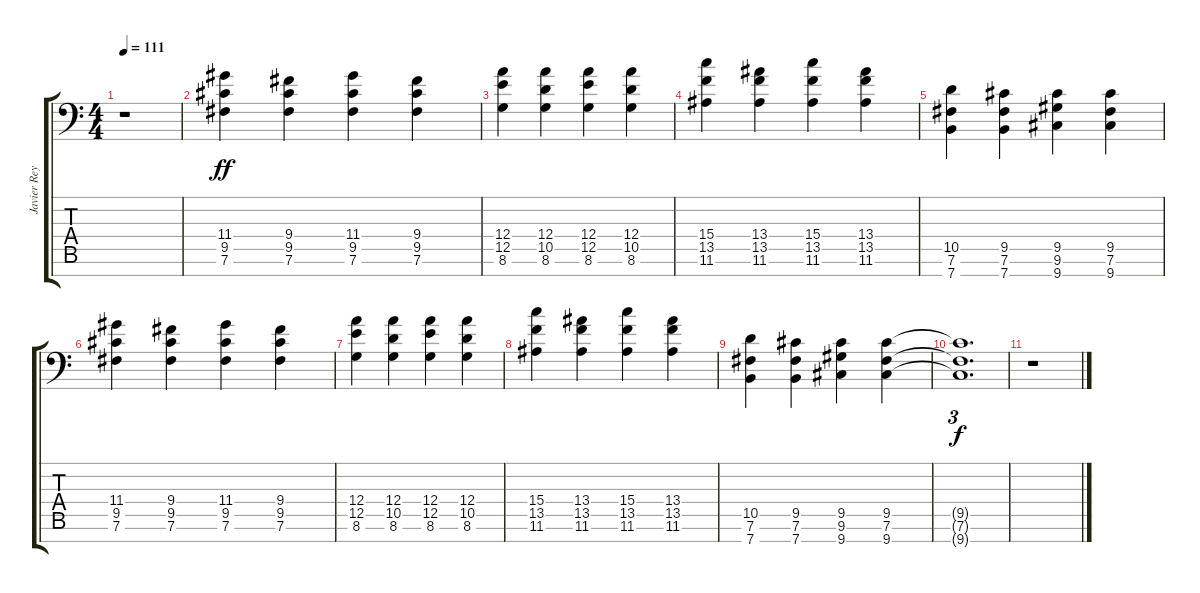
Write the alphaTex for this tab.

\track ("Javier Reyes" "Javier Rey") {instrument distortionguitar}
\staff {score tabs}
\tuning (B3 G3 D3 A2 E2 B1 E1) {hide}
\ts (4 4)
\tempo 111
\clef f4
\ks c
r.1{dy ff} |
(11.4 9.5 7.6).4 (9.4 9.5 7.6).4 (11.4 9.5 7.6).4 (9.4 9.5 7.6).4 |
(12.4 12.5 8.6).4 (12.4 10.5 8.6).4 (12.4 12.5 8.6).4 (12.4 10.5 8.6).4 |
(15.4 13.5 11.6).4 (13.4 13.5 11.6).4 (15.4 13.5 11.6).4 (13.4 13.5 11.6).4 |
(10.5 7.6 7.7).4 (9.5 7.6 7.7).4 (9.5 9.6 9.7).4 (9.5 7.6 9.7).4 |
(11.4 9.5 7.6).4 (9.4 9.5 7.6).4 (11.4 9.5 7.6).4 (9.4 9.5 7.6).4 |
(12.4 12.5 8.6).4 (12.4 10.5 8.6).4 (12.4 12.5 8.6).4 (12.4 10.5 8.6).4 |
(15.4 13.5 11.6).4 (13.4 13.5 11.6).4 (15.4 13.5 11.6).4 (13.4 13.5 11.6).4 |
(10.5 7.6 7.7).4 (9.5 7.6 7.7).4 (9.5 9.6 9.7).4 (9.5 7.6 9.7).4 |
(9.5{t} 7.6{t} 9.7{t}).1{d tu (3 2) dy f} |
r.1
